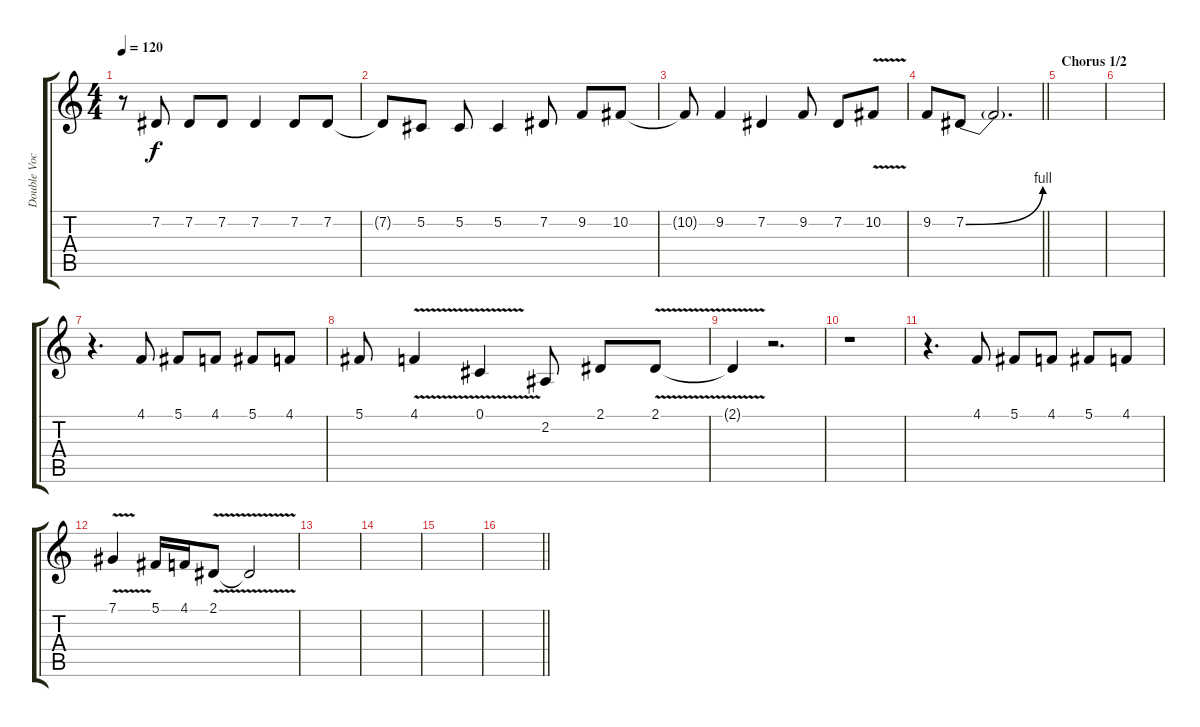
\track ("Double Vocal" "Double Voc") {instrument choiraahs}
\staff {score tabs}
\tuning (Db4 Ab3 E3 B2 Gb2 B1) {hide}
\ts (4 4)
\tempo 120
\clef g2
\ks c
r.8{dy f} 7.2.8 7.2.8 7.2.8 7.2.4 7.2.8 7.2.8 |
7.2{t}.8 5.2.8 5.2.8 5.2.4 7.2.8 9.2.8 10.2.8 |
10.2{t}.8 9.2.4 7.2.4 9.2.8 7.2.8 10.2{v}.8 |
\barLineRight lightlight
9.2.8 7.2{be (bend 0 0 60 4)}.8 7.2{t}.2{d} |
\section ("" "Chorus 1/2")
|
|
r.4{d} 4.1.8 5.1.8 4.1.8 5.1.8 4.1.8 |
5.1.8 4.1{v}.4 0.1{v}.4 2.2.8 2.1.8 2.1{v}.8 |
2.1{t}.4 r.2{d} |
r.1 |
r.4{d} 4.1.8 5.1.8 4.1.8 5.1.8 4.1.8 |
7.1{v}.4 5.1.16 4.1.16 2.1{v}.8 2.1{t}.2 |
|
|
|
\barLineRight lightlight
